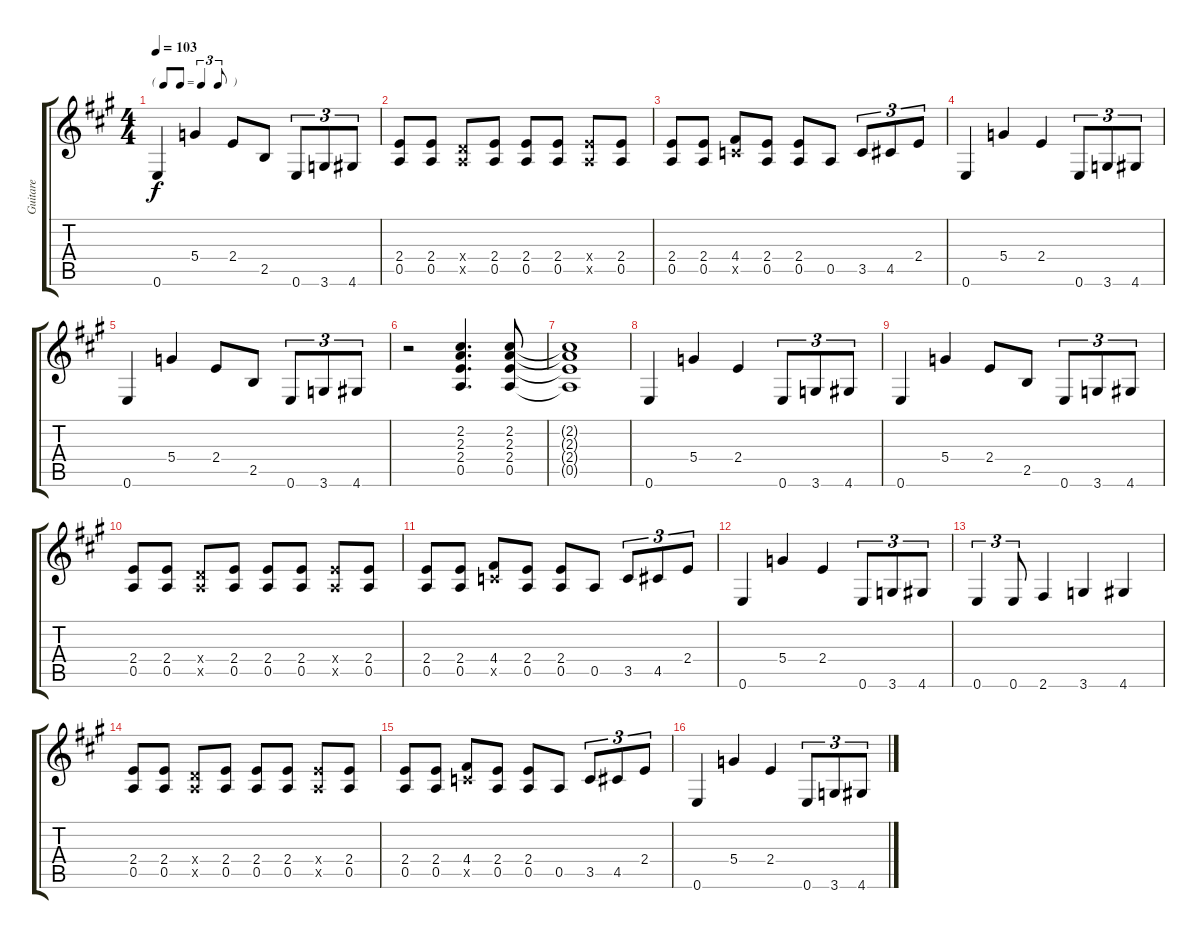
\track ("Guitare" "Guitare") {instrument electricguitarclean}
\staff {score tabs}
\tuning (E4 B3 G3 D3 A2 E2) {hide}
\ts (4 4)
\tf triplet8th
\tempo 103
\clef g2
\ks a
0.6.4{dy f} 5.4.4 2.4.8 2.5.8 0.6.8{tu (3 2)} 3.6.8{tu (3 2)} 4.6.8{tu (3 2)} |
(2.4 0.5).8 (2.4 0.5).8 (0.4{x} 0.5{x}).8 (2.4 0.5).8 (2.4 0.5).8 (2.4 0.5).8 (2.4{x} 0.5{x}).8 (2.4 0.5).8 |
(2.4 0.5).8 (2.4 0.5).8 (4.4 3.5{x}).8 (2.4 0.5).8 (2.4 0.5).8 0.5.8 3.5.8{tu (3 2)} 4.5.8{tu (3 2)} 2.4.8{tu (3 2)} |
0.6.4 5.4.4 2.4.4 0.6.8{tu (3 2)} 3.6.8{tu (3 2)} 4.6.8{tu (3 2)} |
0.6.4 5.4.4 2.4.8 2.5.8 0.6.8{tu (3 2)} 3.6.8{tu (3 2)} 4.6.8{tu (3 2)} |
r.2 (2.2 2.3 2.4 0.5).4{d} (2.2 2.3 2.4 0.5).8 |
(2.2{t} 2.3{t} 2.4{t} 0.5{t}).1 |
0.6.4 5.4.4 2.4.4 0.6.8{tu (3 2)} 3.6.8{tu (3 2)} 4.6.8{tu (3 2)} |
0.6.4 5.4.4 2.4.8 2.5.8 0.6.8{tu (3 2)} 3.6.8{tu (3 2)} 4.6.8{tu (3 2)} |
(2.4 0.5).8 (2.4 0.5).8 (0.4{x} 0.5{x}).8 (2.4 0.5).8 (2.4 0.5).8 (2.4 0.5).8 (2.4{x} 0.5{x}).8 (2.4 0.5).8 |
(2.4 0.5).8 (2.4 0.5).8 (4.4 3.5{x}).8 (2.4 0.5).8 (2.4 0.5).8 0.5.8 3.5.8{tu (3 2)} 4.5.8{tu (3 2)} 2.4.8{tu (3 2)} |
0.6.4 5.4.4 2.4.4 0.6.8{tu (3 2)} 3.6.8{tu (3 2)} 4.6.8{tu (3 2)} |
0.6.4{tu (3 2)} 0.6.8{tu (3 2)} 2.6.4 3.6.4 4.6.4 |
(2.4 0.5).8 (2.4 0.5).8 (0.4{x} 0.5{x}).8 (2.4 0.5).8 (2.4 0.5).8 (2.4 0.5).8 (2.4{x} 0.5{x}).8 (2.4 0.5).8 |
(2.4 0.5).8 (2.4 0.5).8 (4.4 3.5{x}).8 (2.4 0.5).8 (2.4 0.5).8 0.5.8 3.5.8{tu (3 2)} 4.5.8{tu (3 2)} 2.4.8{tu (3 2)} |
0.6.4 5.4.4 2.4.4 0.6.8{tu (3 2)} 3.6.8{tu (3 2)} 4.6.8{tu (3 2)}
